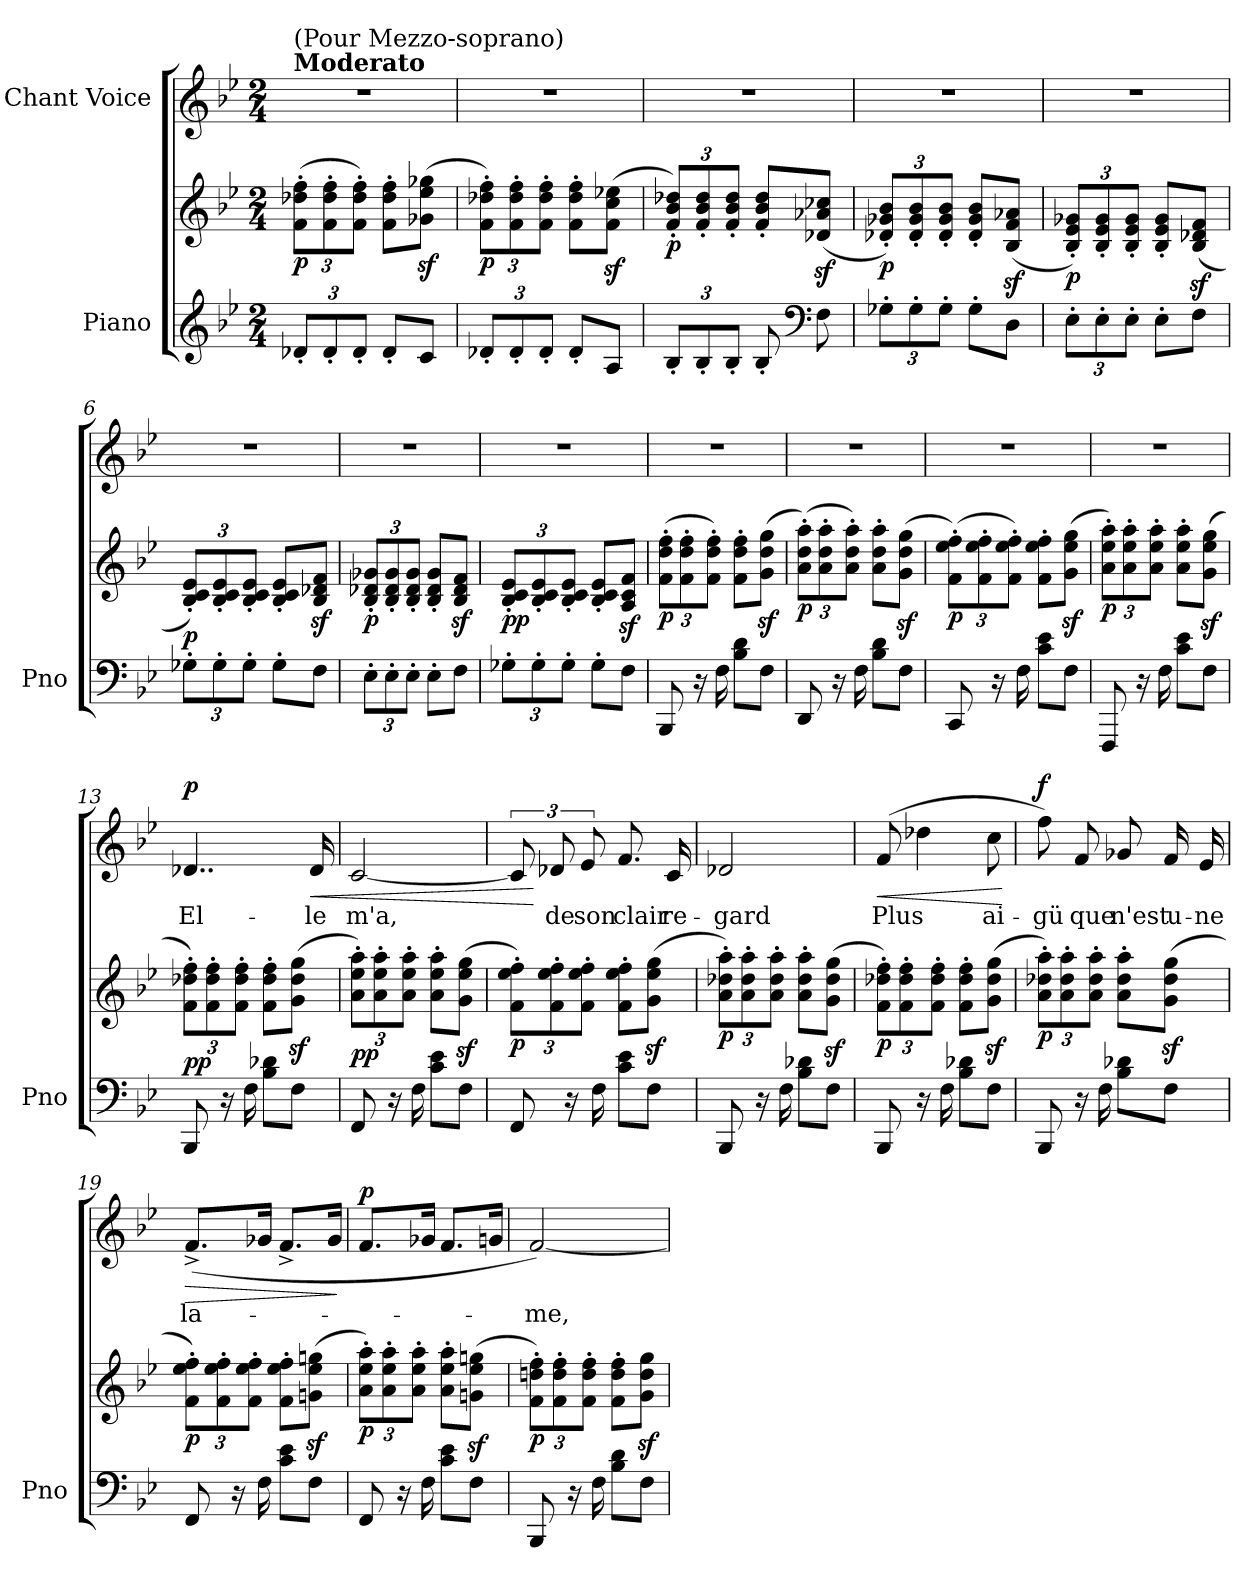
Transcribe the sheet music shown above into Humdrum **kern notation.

**kern	**kern	**dynam	**kern	**text	**dynam
*part2	*part2	*part2	*part1	*part1	*part1
*staff3	*staff2	*staff2/3	*staff1	*staff1	*staff1
*I"Piano	*	*	*I"Chant Voice	*	*
*I'Pno	*	*	*	*	*
*clefG2	*clefG2	*	*clefG2	*	*
*k[b-e-]	*k[b-e-]	*	*k[b-e-]	*	*
*M2/4	*M2/4	*	*M2/4	*	*
*MM72	*MM72	*	*MM72	*	*
*Xbrackettup	*Xbrackettup	*	*	*	*
=1	=1	=1	=1	=1	=1
!	!	!	!LO:TX:a:B:t=Moderato	!	!
!	!	!	!LO:TX:a:t=(Pour Mezzo-soprano)	!	!
!	!	!LO:DY:b	!	!	!
12d-X'/L	(>12f\' 12dd-X\' 12ff\'L	p	2r	.	.
12d-'/	12f\' 12dd-\' 12ff\'	.	.	.	.
12d-'/J	12f\' 12dd-\' 12ff\'J)	.	.	.	.
8d-'/L	8f\' 8dd-\' 8ff\'L	.	.	.	.
8c/J	(>8g-X\z< 8ee-\z< 8gg-X\z<J	.	.	.	.
=2	=2	=2	=2	=2	=2
!	!	!LO:DY:b	!	!	!
12d-X'/L	12f\' 12dd-X\' 12ff\'L)	p	2r	.	.
12d-'/	12f\' 12dd-\' 12ff\'	.	.	.	.
12d-'/J	12f\' 12dd-\' 12ff\'J	.	.	.	.
8d-'/L	8f\' 8dd-\' 8ff\'L	.	.	.	.
8A/J	(>8f\z< 8cc\z< 8ee-X\z<J	.	.	.	.
=3	=3	=3	=3	=3	=3
!	!	!LO:DY:b	!	!	!
12B-'/L	12f/' 12b-/' 12dd-X/'L)	p	2r	.	.
12B-'/	12f/' 12b-/' 12dd-/'	.	.	.	.
12B-'/J	12f/' 12b-/' 12dd-/'J	.	.	.	.
8B-'/	8f/' 8b-/' 8dd-/'L	.	.	.	.
*clefF4	*	*	*	*	*
8F\	(>8d-X/z< 8a-X/z< 8cc-X/z<J	.	.	.	.
=4	=4	=4	=4	=4	=4
!	!	!LO:DY:b	!	!	!
12G-X'\L	12d-X/' 12g-X/' 12b-/'L)	p	2r	.	.
12G-'\	12d-/' 12g-/' 12b-/'	.	.	.	.
12G-'\J	12d-/' 12g-/' 12b-/'J	.	.	.	.
8G-'\L	8d-/' 8g-/' 8b-/'L	.	.	.	.
8D\J	(<8B-/z< 8f/z< 8a-X/z<J	.	.	.	.
=5	=5	=5	=5	=5	=5
!	!	!LO:DY:b	!	!	!
12E-'\L	12B-/' 12e-/' 12g-X/'L)	p	2r	.	.
12E-'\	12B-/' 12e-/' 12g-/'	.	.	.	.
12E-'\J	12B-/' 12e-/' 12g-/'J	.	.	.	.
8E-'\L	8B-/' 8e-/' 8g-/'L	.	.	.	.
8F\J	(>8B-/z< 8d-X/z< 8f/z<J	.	.	.	.
!!LO:LB:g=z
=6	=6	=6	=6	=6	=6
!	!	!LO:DY:b	!	!	!
12G-X'\L	12B-/' 12c/' 12e-/'L)	p	2r	.	.
12G-'\	12B-/' 12c/' 12e-/'	.	.	.	.
12G-'\J	12B-/' 12c/' 12e-/'J	.	.	.	.
8G-'\L	8B-/' 8c/' 8e-/'L	.	.	.	.
8F\J	8B-/z< 8d-X/z< 8f/z<J	.	.	.	.
=7	=7	=7	=7	=7	=7
!	!	!LO:DY:b	!	!	!
12E-'\L	12B-/' 12d-X/' 12g-X/'L	p	2r	.	.
12E-'\	12B-/' 12d-/' 12g-/'	.	.	.	.
12E-'\J	12B-/' 12d-/' 12g-/'J	.	.	.	.
8E-'\L	8B-/' 8d-/' 8g-/'L	.	.	.	.
8F\J	8B-/z< 8d-/z< 8f/z<J	.	.	.	.
=8	=8	=8	=8	=8	=8
!	!	!LO:DY:b	!	!	!
12G-X'\L	12B-/' 12c/' 12e-/'L	pp	2r	.	.
12G-'\	12B-/' 12c/' 12e-/'	.	.	.	.
12G-'\J	12B-/' 12c/' 12e-/'J	.	.	.	.
8G-'\L	8B-/' 8c/' 8e-/'L	.	.	.	.
8F\J	8A/z< 8c/z< 8f/z<J	.	.	.	.
=9	=9	=9	=9	=9	=9
!	!	!LO:DY:b	!	!	!
8BBB-/	(>12f\' 12dd\' 12ff\'L	p	2r	.	.
.	12f\' 12dd\' 12ff\'	.	.	.	.
16r	.	.	.	.	.
.	12f\' 12dd\' 12ff\'J)	.	.	.	.
16F\	.	.	.	.	.
8B-\ 8d\L	8f\' 8dd\' 8ff\'L	.	.	.	.
8F\J	(>8g\z< 8dd\z< 8gg\z<J	.	.	.	.
=10	=10	=10	=10	=10	=10
!	!	!LO:DY:b	!	!	!
8DD/	(>12a\' 12dd\' 12aa\'L)	p	2r	.	.
.	12a\' 12dd\' 12aa\'	.	.	.	.
16r	.	.	.	.	.
.	12a\' 12dd\' 12aa\'J)	.	.	.	.
16F\	.	.	.	.	.
8B-\ 8d\L	8a\' 8dd\' 8aa\'L	.	.	.	.
8F\J	(>8g\z< 8dd\z< 8gg\z<J	.	.	.	.
=11	=11	=11	=11	=11	=11
!	!	!LO:DY:b	!	!	!
8CC/	(>12f\' 12ee-\' 12ff\'L)	p	2r	.	.
.	12f\' 12ee-\' 12ff\'	.	.	.	.
16r	.	.	.	.	.
.	12f\' 12ee-\' 12ff\'J)	.	.	.	.
16F\	.	.	.	.	.
8c\ 8e-\L	8f\' 8ee-\' 8ff\'L	.	.	.	.
8F\J	(>8g\z< 8ee-\z< 8gg\z<J	.	.	.	.
!!LO:LB:g=z
=12	=12	=12	=12	=12	=12
!	!	!LO:DY:b	!	!	!
8FFF/	12a\' 12ee-\' 12aa\'L)	p	2r	.	.
.	12a\' 12ee-\' 12aa\'	.	.	.	.
16r	.	.	.	.	.
.	12a\' 12ee-\' 12aa\'J	.	.	.	.
16F\	.	.	.	.	.
8c\ 8e-\L	8a\' 8ee-\' 8aa\'L	.	.	.	.
8F\J	(>8g\z< 8ee-\z< 8gg\z<J	.	.	.	.
=13	=13	=13	=13	=13	=13
!	!	!LO:DY:b	!	!LO:LY:b	!LO:DY:a
8BBB-/	12f\' 12dd-X\' 12ff\'L)	pp	4..d-X/	El-	p
.	12f\' 12dd-\' 12ff\'	.	.	.	.
16r	.	.	.	.	.
.	12f\' 12dd-\' 12ff\'J	.	.	.	.
16F\	.	.	.	.	.
8B-\ 8d-X\L	8f\' 8dd-\' 8ff\'L	.	.	.	.
8F\J	(>8g\z< 8dd-\z< 8gg\z<J	.	.	.	.
!	!	!	!	!LO:LY:b	!LO:HP:b
.	.	.	16d-/	-le	<
=14	=14	=14	=14	=14	=14
!	!	!LO:DY:b	!	!LO:LY:b	!
8FF/	12a\' 12ee-\' 12aa\'L)	pp	[2c/	m'a,	.
.	12a\' 12ee-\' 12aa\'	.	.	.	.
16r	.	.	.	.	.
.	12a\' 12ee-\' 12aa\'J	.	.	.	.
16F\	.	.	.	.	.
8c\ 8e-\L	8a\' 8ee-\' 8aa\'L	.	.	.	.
8F\J	(>8g\z< 8ee-\z< 8gg\z<J	.	.	.	.
=15	=15	=15	=15	=15	=15
!	!	!LO:DY:b	!	!	!
8FF/	12f\' 12ee-\' 12ff\'L)	p	12c/]	.	.
!	!	!	!	!LO:LY:b	!
.	12f\' 12ee-\' 12ff\'	.	12d-X/	de	[
16r	.	.	.	.	.
!	!	!	!	!LO:LY:b	!
.	12f\' 12ee-\' 12ff\'J	.	12e-/	son	.
16F\	.	.	.	.	.
!	!	!	!	!LO:LY:b	!
8c\ 8e-\L	8f\' 8ee-\' 8ff\'L	.	8.f/	clair	.
8F\J	(>8g\z< 8ee-\z< 8gg\z<J	.	.	.	.
!	!	!	!	!LO:LY:b	!
.	.	.	16c/	re-	.
=16	=16	=16	=16	=16	=16
!	!	!LO:DY:b	!	!LO:LY:b	!
8BBB-/	12a\' 12dd-X\' 12aa\'L)	p	2d-X/	-gard	.
.	12a\' 12dd-\' 12aa\'	.	.	.	.
16r	.	.	.	.	.
.	12a\' 12dd-\' 12aa\'J	.	.	.	.
16F\	.	.	.	.	.
8B-\ 8d-X\L	8a\' 8dd-\' 8aa\'L	.	.	.	.
8F\J	(>8g\z< 8dd-\z< 8gg\z<J	.	.	.	.
!!LO:LB:g=z
=17	=17	=17	=17	=17	=17
!	!	!LO:DY:b	!	!LO:LY:b	!LO:HP:b
8BBB-/	12f\' 12dd-X\' 12ff\'L)	p	(>8f/	Plus	<
.	12f\' 12dd-\' 12ff\'	.	.	.	.
16r	.	.	4dd-X\	.	.
.	12f\' 12dd-\' 12ff\'J	.	.	.	.
16F\	.	.	.	.	.
8B-\ 8d-X\L	8f\' 8dd-\' 8ff\'L	.	.	.	.
!	!	!	!	!LO:LY:b	!
8F\J	(>8g\z< 8dd-\z< 8gg\z<J	.	8cc\	ai-	.
.	.	.	.	.	[
=18	=18	=18	=18	=18	=18
!	!	!LO:DY:b	!	!LO:LY:b	!LO:DY:a
8BBB-/	12a\' 12dd-X\' 12aa\'L)	p	8ff\)	-gü	f
.	12a\' 12dd-\' 12aa\'	.	.	.	.
!	!	!	!	!LO:LY:b	!
16r	.	.	8f/	que	.
.	12a\' 12dd-\' 12aa\'J	.	.	.	.
16F\	.	.	.	.	.
!	!	!	!	!LO:LY:b	!
8B-\ 8d-X\L	8a\' 8dd-\' 8aa\'L	.	8g-X/	n'est	.
!	!	!	!	!LO:LY:b	!
8F\J	(>8g\z< 8dd-\z< 8gg\z<J	.	16f/	u-	.
!	!	!	!	!LO:LY:b	!
.	.	.	16e-/	-ne	.
=19	=19	=19	=19	=19	=19
!	!	!LO:DY:b	!	!LO:LY:b	!LO:HP:b
8FF/	12f\' 12ee-\' 12ff\'L)	p	(<8.f^/L	la-	>
.	12f\' 12ee-\' 12ff\'	.	.	.	.
16r	.	.	.	.	.
.	12f\' 12ee-\' 12ff\'J	.	.	.	.
16F\	.	.	16g-X/Jk	.	.
8c\ 8e-\L	8f\' 8ee-\' 8ff\'L	.	8.f^/L	.	.
8F\J	(>8gn\z< 8ee-\z< 8ggn\z<J	.	.	.	.
.	.	.	16g-/Jk	.	.
.	.	.	.	.	]
=20	=20	=20	=20	=20	=20
!	!	!LO:DY:b	!	!	!LO:DY:a
8FF/	12a\' 12ee-\' 12aa\'L)	p	8.f/L	.	p
.	12a\' 12ee-\' 12aa\'	.	.	.	.
16r	.	.	.	.	.
.	12a\' 12ee-\' 12aa\'J	.	.	.	.
16F\	.	.	16g-X/Jk	.	.
8c\ 8e-\L	8a\' 8ee-\' 8aa\'L	.	8.f/L	.	.
8F\J	(>8gn\z< 8ee-\z< 8ggn\z<J	.	.	.	.
.	.	.	16gn/Jk	.	.
=21	=21	=21	=21	=21	=21
!	!	!LO:DY:b	!	!LO:LY:b	!
8BBB-/	12f\' 12ddn\' 12ff\'L)	p	[2f/)	-me,	.
.	12f\' 12dd\' 12ff\'	.	.	.	.
16r	.	.	.	.	.
.	12f\' 12dd\' 12ff\'J	.	.	.	.
16F\	.	.	.	.	.
8B-\ 8d\L	8f\' 8dd\' 8ff\'L	.	.	.	.
8F\J	8g\z< 8dd\z< 8gg\z<J	.	.	.	.
=	=	=	=	=	=
*-	*-	*-	*-	*-	*-
